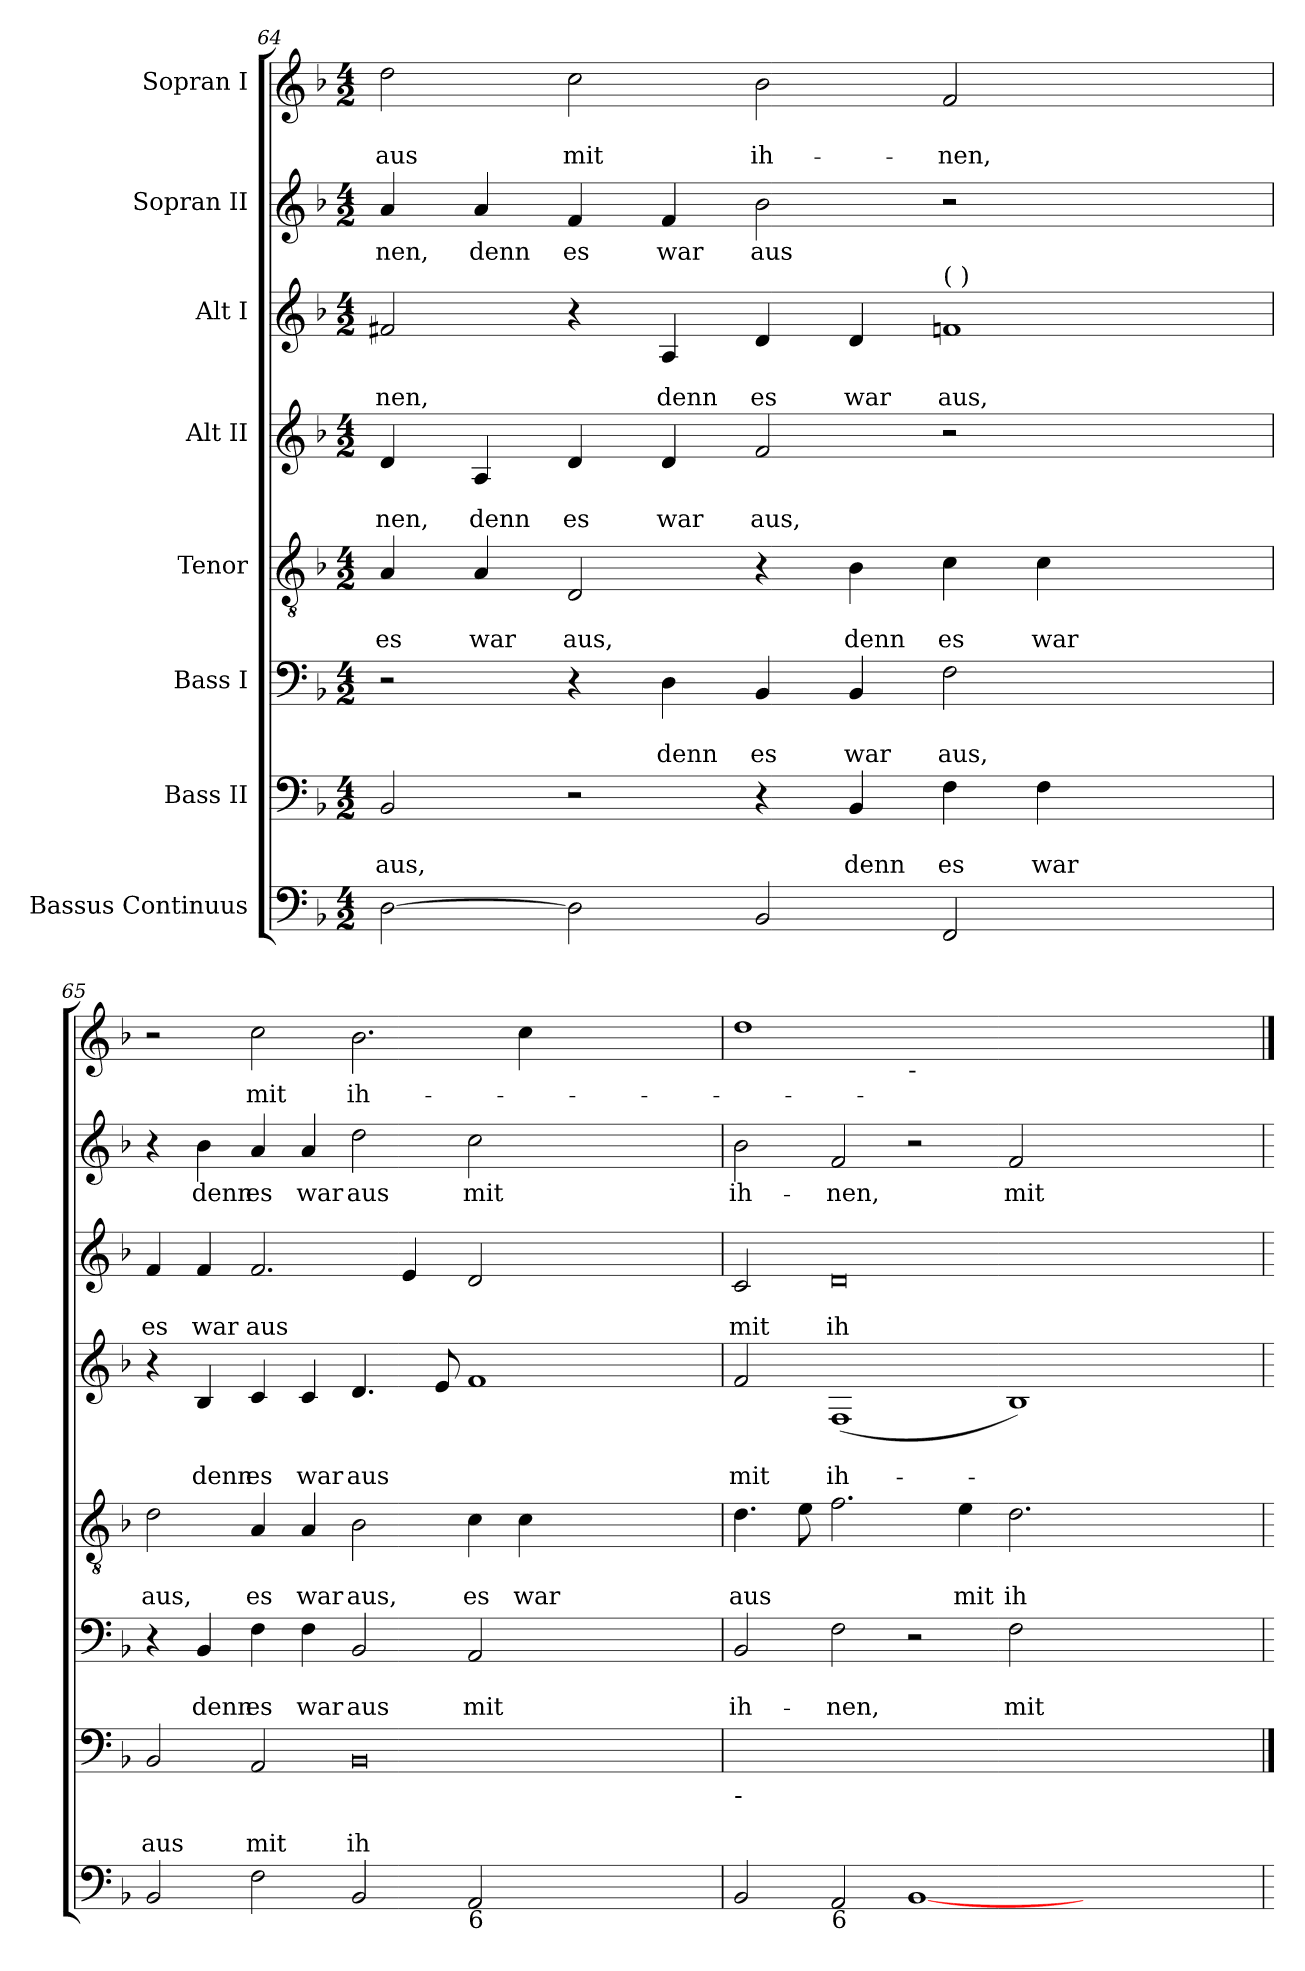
**kern	**kern	**text	**text	**kern	**text	**text	**kern	**text	**text	**kern	**text	**text	**kern	**text	**text	**kern	**text	**kern	**text	**text
*part8	*part7	*part7	*part7	*part6	*part6	*part6	*part5	*part5	*part5	*part4	*part4	*part4	*part3	*part3	*part3	*part2	*part2	*part1	*part1	*part1
*staff8	*staff7	*staff7	*staff7	*staff6	*staff6	*staff6	*staff5	*staff5	*staff5	*staff4	*staff4	*staff4	*staff3	*staff3	*staff3	*staff2	*staff2	*staff1	*staff1	*staff1
*I"Bassus Continuus	*I"Bass II	*	*	*I"Bass I	*	*	*I"Tenor	*	*	*I"Alt II	*	*	*I"Alt I	*	*	*I"Sopran II	*	*I"Sopran I	*	*
!!LO:LB:g=z
*clefF4	*clefF4	*	*	*clefF4	*	*	*clefGv2	*	*	*clefG2	*	*	*clefG2	*	*	*clefG2	*	*clefG2	*	*
*k[b-]	*k[b-]	*	*	*k[b-]	*	*	*k[b-]	*	*	*k[b-]	*	*	*k[b-]	*	*	*k[b-]	*	*k[b-]	*	*
*F:	*F:	*	*	*F:	*	*	*F:	*	*	*F:	*	*	*F:	*	*	*F:	*	*F:	*	*
*M4/2	*M4/2	*	*	*M4/2	*	*	*M4/2	*	*	*M4/2	*	*	*M4/2	*	*	*M4/2	*	*M4/2	*	*
=64	=64	=64	=64	=64	=64	=64	=64	=64	=64	=64	=64	=64	=64	=64	=64	=64	=64	=64	=64	=64
!	!	!	!LO:LY:b	!	!	!	!	!	!LO:LY:b	!	!	!LO:LY:b	!	!	!LO:LY:b	!	!LO:LY:b	!	!	!LO:LY:b
[2D	2BB-	.	aus,	2r	.	.	4A	.	es	4d	.	-nen,	2f#X	.	-nen,	4a	-nen,	2dd	.	aus
!	!	!	!	!	!	!	!	!	!LO:LY:b	!	!	!LO:LY:b	!	!	!	!	!LO:LY:b	!	!	!
.	.	.	.	.	.	.	4A	.	war	4A	.	denn	.	.	.	4a	denn	.	.	.
!	!	!	!	!	!	!	!	!	!LO:LY:b	!	!	!LO:LY:b	!	!	!	!	!LO:LY:b	!	!	!LO:LY:b
2D]	2r	.	.	4r	.	.	2D	.	aus,	4d	.	es	4r	.	.	4f	es	2cc	.	mit
!	!	!	!	!	!	!LO:LY:b	!	!	!	!	!	!LO:LY:b	!	!	!LO:LY:b	!	!LO:LY:b	!	!	!
.	.	.	.	4D	.	denn	.	.	.	4d	.	war	4A	.	denn	4f	war	.	.	.
!	!	!	!	!	!	!LO:LY:b	!	!	!	!	!	!LO:LY:b	!	!	!LO:LY:b	!	!LO:LY:b	!	!	!LO:LY:b
2BB-	4r	.	.	4BB-	.	es	4r	.	.	2f	.	aus,	4d	.	es	2b-	aus	2b-	.	ih-
!	!	!	!LO:LY:b	!	!	!LO:LY:b	!	!	!LO:LY:b	!	!	!	!	!	!LO:LY:b	!	!	!	!	!
.	4BB-	.	denn	4BB-	.	war	4B-	.	denn	.	.	.	4d	.	war	.	.	.	.	.
!	!	!	!	!	!	!	!	!	!	!	!	!	!LO:TX:a:t=(  )	!	!	!	!	!	!	!
!	!	!	!LO:LY:b	!	!	!LO:LY:b	!	!	!LO:LY:b	!	!	!	!	!	!LO:LY:b	!	!	!	!	!LO:LY:b
2FF	4F	.	es	2F	.	aus,	4c	.	es	2r	.	.	1f	.	aus,	2r	.	2f	.	-nen,
!	!	!	!LO:LY:b	!	!	!	!	!	!LO:LY:b	!	!	!	!	!	!	!	!	!	!	!
.	4F	.	war	.	.	.	4c	.	war	.	.	.	.	.	.	.	.	.	.	.
2ryy	2ryy	.	.	2ryy	.	.	2ryy	.	.	2ryy	.	.	.	.	.	2ryy	.	2ryy	.	.
=65	=65	=65	=65	=65	=65	=65	=65	=65	=65	=65	=65	=65	=65	=65	=65	=65	=65	=65	=65	=65
!	!	!	!LO:LY:b	!	!	!	!	!	!LO:LY:b	!	!	!	!	!	!LO:LY:b	!	!	!	!	!
2BB-	2BB-	.	aus	4r	.	.	2d	.	aus,	4r	.	.	4f	.	es	4r	.	2r	.	.
!	!	!	!	!	!	!LO:LY:b	!	!	!	!	!	!LO:LY:b	!	!	!LO:LY:b	!	!LO:LY:b	!	!	!
.	.	.	.	4BB-	.	denn	.	.	.	4B-	.	denn	4f	.	war	4b-	denn	.	.	.
!	!	!	!LO:LY:b	!	!	!LO:LY:b	!	!	!LO:LY:b	!	!	!LO:LY:b	!	!	!LO:LY:b	!	!LO:LY:b	!	!LO:LY:b	!
2F	2AA	.	mit	4F	.	es	4A	.	es	4c	.	es	2.f	.	aus	4a	es	2cc	mit	.
!	!	!	!	!	!	!LO:LY:b	!	!	!LO:LY:b	!	!	!LO:LY:b	!	!	!	!	!LO:LY:b	!	!	!
.	.	.	.	4F	.	war	4A	.	war	4c	.	war	.	.	.	4a	war	.	.	.
!	!	!	!LO:LY:b	!	!	!LO:LY:b	!	!	!LO:LY:b	!	!	!LO:LY:b	!	!	!	!	!LO:LY:b	!	!LO:LY:b	!
2BB-	0BB-	.	ih	2BB-	.	aus	2B-	.	aus,	4.d	.	aus	.	.	.	2dd	aus	2.b-	ih-	.
.	.	.	.	.	.	.	.	.	.	.	.	.	4e	.	.	.	.	.	.	.
.	.	.	.	.	.	.	.	.	.	8e	.	.	.	.	.	.	.	.	.	.
!LO:TX:b:t=6	!	!	!	!	!	!	!	!	!	!	!	!	!	!	!	!	!	!	!	!
!	!	!	!	!	!	!LO:LY:b	!	!	!LO:LY:b	!	!	!	!	!	!	!	!LO:LY:b	!	!	!
2AA	.	.	.	2AA	.	mit	4c	.	es	1f	.	.	2d	.	.	2cc	mit	.	.	.
!	!	!	!	!	!	!	!	!	!LO:LY:b	!	!	!	!	!	!	!	!	!	!	!
.	.	.	.	.	.	.	4c	.	war	.	.	.	.	.	.	.	.	4cc	.	.
1ryy	.	.	.	1ryy	.	.	1ryy	.	.	.	.	.	1ryy	.	.	1ryy	.	1ryy	.	.
.	.	.	.	.	.	.	.	.	.	2ryy	.	.	.	.	.	.	.	.	.	.
=66	=66	=66	=66	=66	=66	=66	=66	=66	=66	=66	=66	=66	=66	=66	=66	=66	=66	=66	=66	=66
!	!LO:TX:b:t=-	!	!	!	!	!	!	!	!	!	!	!	!	!	!	!	!	!	!	!
!	!	!	!LO:LY:b	!	!	!LO:LY:b	!	!	!LO:LY:b	!	!	!LO:LY:b	!	!	!LO:LY:b	!	!LO:LY:b	!	!	!
2BB-	0FF;<yy	.	nen.	2BB-	.	ih-	4.d	.	aus	2f	.	mit	2c	.	mit	2b-	ih-	1dd	.	.
.	.	.	.	.	.	.	8e	.	.	.	.	.	.	.	.	.	.	.	.	.
!LO:TX:b:t=6	!	!	!	!	!	!	!	!	!	!	!	!	!	!	!	!	!	!	!	!
!	!	!	!	!	!	!LO:LY:b	!	!	!	!	!	!LO:LY:b	!	!	!LO:LY:b	!	!LO:LY:b	!	!	!
2AA	.	.	.	2F	.	-nen,	2.f	.	.	(<1F	.	ih-	0d	.	ih-	2f	-nen,	.	.	.
!	!	!	!	!	!	!	!	!	!	!	!	!	!	!	!	!	!	!LO:TX:b:t=-	!	!
!	!	!	!	!	!	!	!	!	!	!	!	!	!	!	!	!	!	!	!LO:LY:b	!
[1BB-	.	.	.	2r	.	.	.	.	.	.	.	.	.	.	.	2r	.	0cc;<yy	-nen.	.
!	!	!	!	!	!	!	!	!	!LO:LY:b	!	!	!	!	!	!	!	!	!	!	!
.	.	.	.	.	.	.	4e	.	mit	.	.	.	.	.	.	.	.	.	.	.
!	!	!	!	!	!	!LO:LY:b	!	!	!LO:LY:b	!	!	!	!	!	!	!	!LO:LY:b	!	!	!
.	.	.	.	2F	.	mit	2.d	.	ih-	1B-)	.	.	.	.	.	2f	mit	.	.	.
1ryy	1ryy	.	.	1ryy	.	.	.	.	.	.	.	.	.	.	.	1ryy	.	.	.	.
.	.	.	.	.	.	.	2.ryy	.	.	.	.	.	.	.	.	.	.	.	.	.
.	.	.	.	.	.	.	.	.	.	2ryy	.	.	2ryy	.	.	.	.	.	.	.
=	==	==	==	=	==	==	=	==	==	=	==	==	=	==	==	=	==	==	==	==
*-	*-	*-	*-	*-	*-	*-	*-	*-	*-	*-	*-	*-	*-	*-	*-	*-	*-	*-	*-	*-
